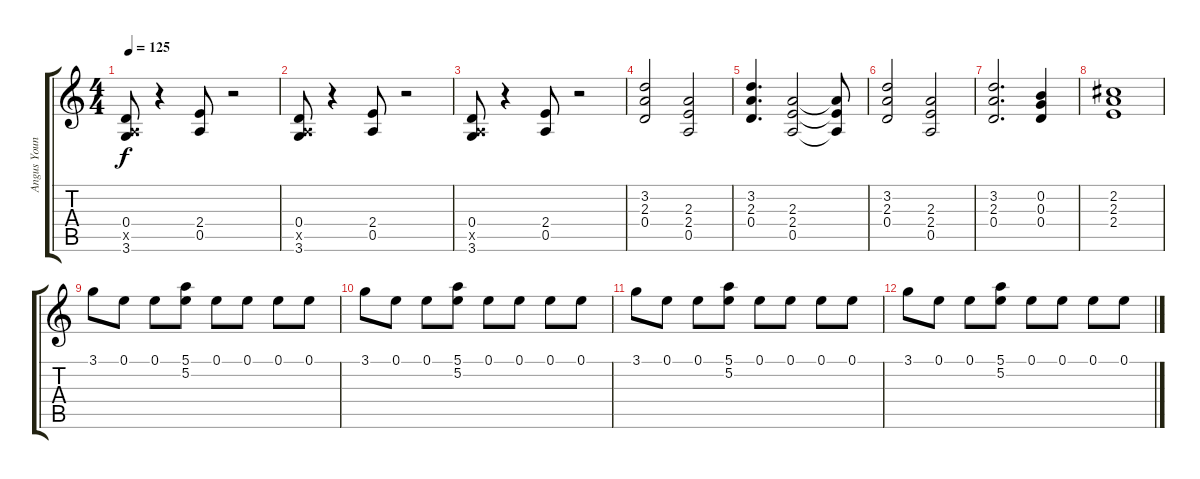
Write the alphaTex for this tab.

\track ("Angus Young" "Angus Youn") {instrument overdrivenguitar}
\staff {score tabs}
\tuning (E4 B3 G3 D3 A2 E2) {hide}
\ts (4 4)
\tempo 125
\clef g2
\ks c
(0.4 0.5{x} 3.6).8{dy f} r.4 (2.4 0.5).8 r.2 |
(0.4 0.5{x} 3.6).8 r.4 (2.4 0.5).8 r.2 |
(0.4 0.5{x} 3.6).8 r.4 (2.4 0.5).8 r.2 |
(3.2 2.3 0.4).2 (2.3 2.4 0.5).2 |
(3.2 2.3 0.4).4{d} (2.3 2.4 0.5).2 (2.3{t} 2.4{t} 0.5{t}).8 |
(3.2 2.3 0.4).2 (2.3 2.4 0.5).2 |
(3.2 2.3 0.4).2{d} (0.2 0.3 0.4).4 |
(2.2 2.3 2.4).1 |
3.1.8 0.1.8 0.1.8 (5.1 5.2).8 0.1.8 0.1.8 0.1.8 0.1.8 |
3.1.8 0.1.8 0.1.8 (5.1 5.2).8 0.1.8 0.1.8 0.1.8 0.1.8 |
3.1.8 0.1.8 0.1.8 (5.1 5.2).8 0.1.8 0.1.8 0.1.8 0.1.8 |
3.1.8 0.1.8 0.1.8 (5.1 5.2).8 0.1.8 0.1.8 0.1.8 0.1.8
